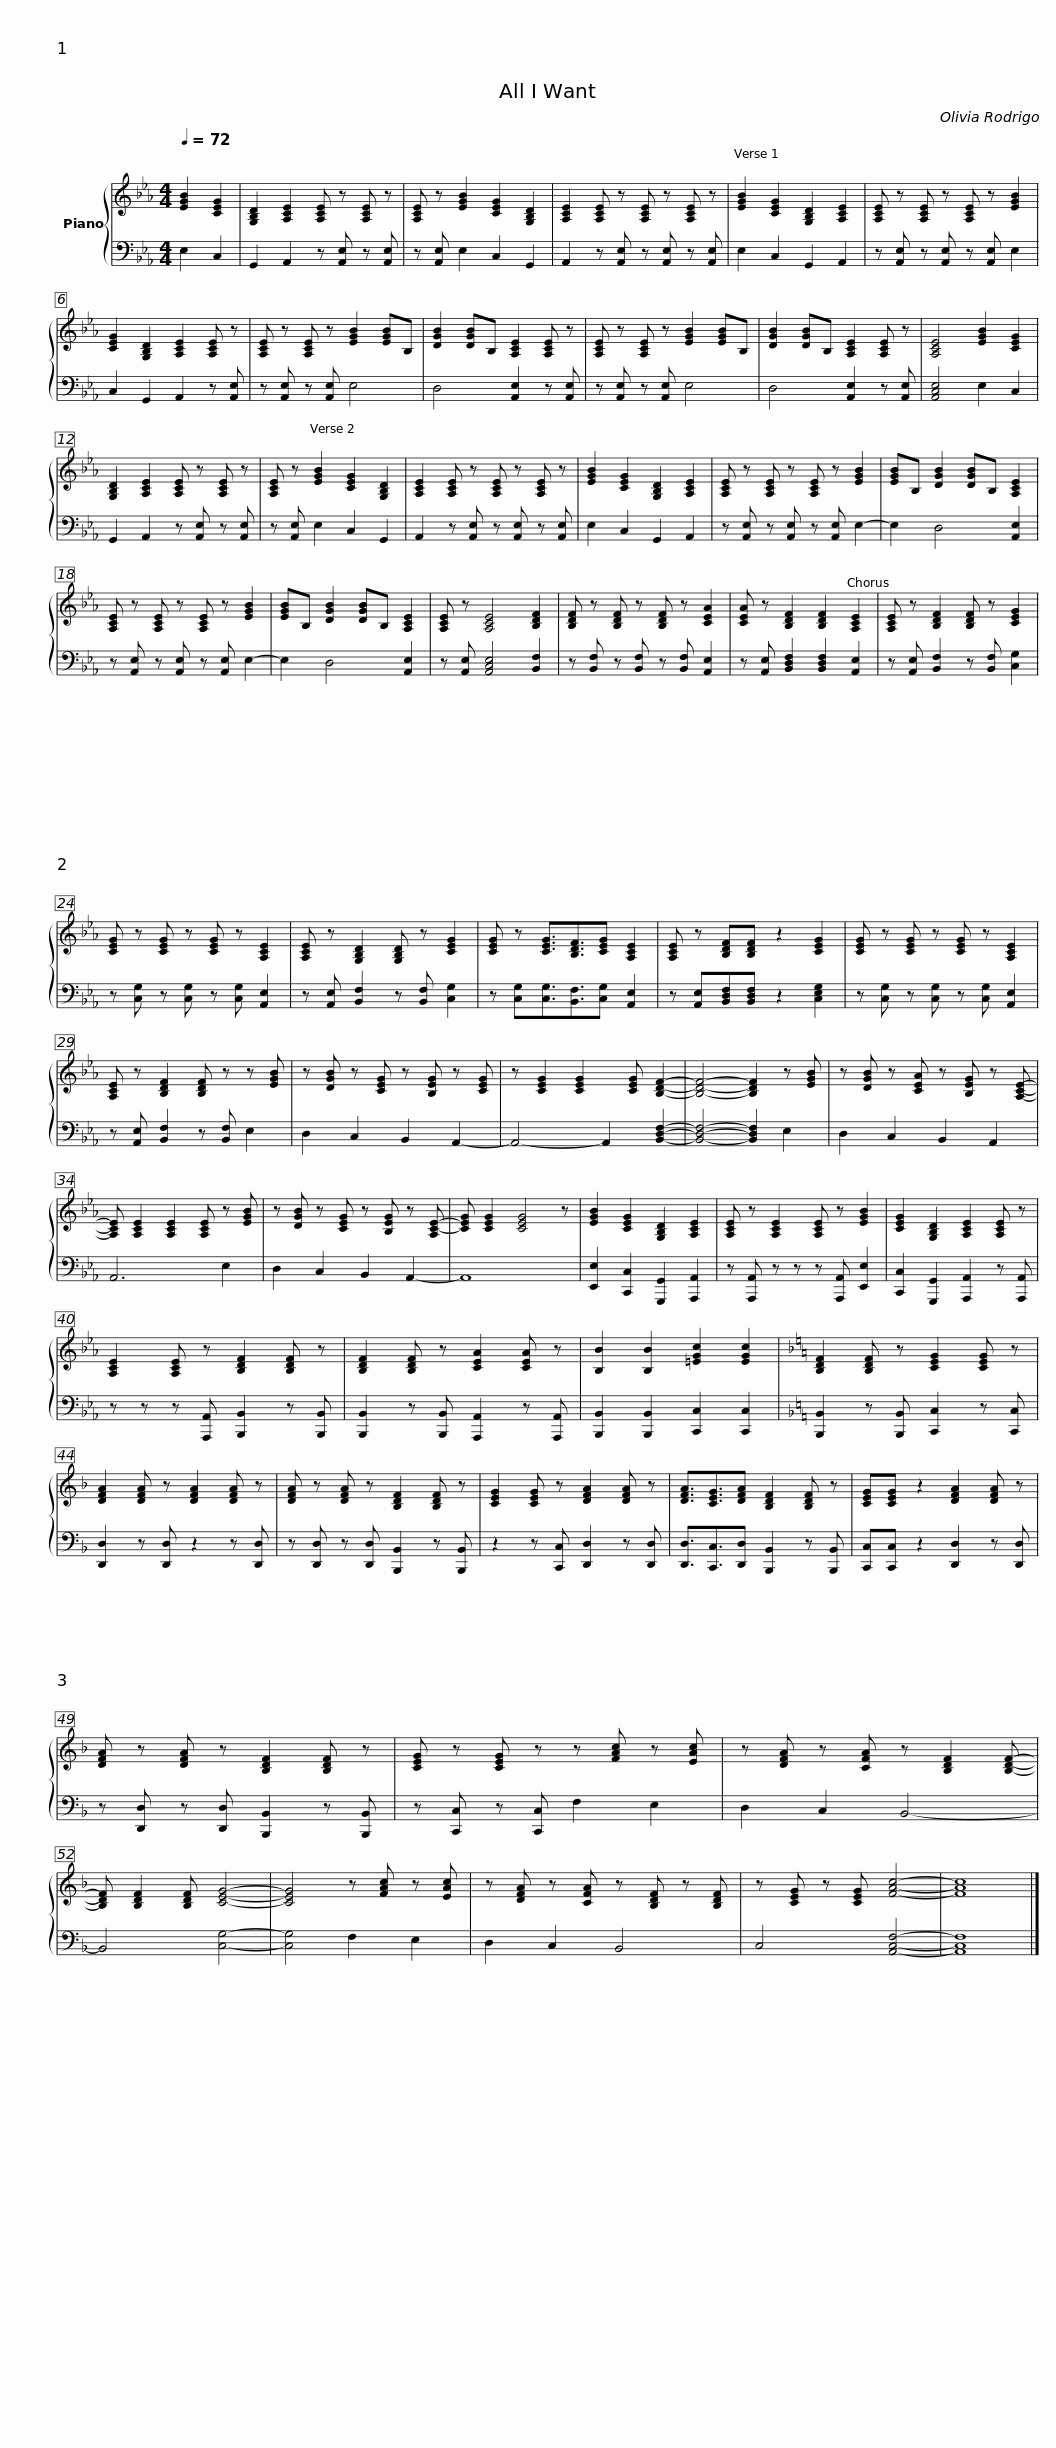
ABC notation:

X:1
%%score { 1 | 2 }
L:1/8
Q:1/4=72
M:4/4
I:linebreak $
K:Eb
V:1 treble
V:2 bass
V:1
 [EGB]2 [CEG]2 | [G,B,D]2 [A,CE]2 [A,CE] z [A,CE] z | [A,CE] z [EGB]2 [CEG]2 [G,B,D]2 | [A,CE]2 [A,CE] z [A,CE] z [A,CE] z | [EGB]2 [CEG]2 [G,B,D]2 [A,CE]2 | %5
 [A,CE] z [A,CE] z [A,CE] z [EGB]2 |$ [CEG]2 [G,B,D]2 [A,CE]2 [A,CE] z | [A,CE] z [A,CE] z [EGB]2 [EGB]B, | [DGB]2 [DGB]B, [A,CE]2 [A,CE] z | [A,CE] z [A,CE] z [EGB]2 [EGB]B, | %10
 [DGB]2 [DGB]B, [A,CE]2 [A,CE] z |$ [A,CE]4 [EGB]2 [CEG]2 | [G,B,D]2 [A,CE]2 [A,CE] z [A,CE] z | [A,CE] z [EGB]2 [CEG]2 [G,B,D]2 | [A,CE]2 [A,CE] z [A,CE] z [A,CE] z | %15
 [EGB]2 [CEG]2 [G,B,D]2 [A,CE]2 |$ [A,CE] z [A,CE] z [A,CE] z [EGB]2 | [EGB]B, [DGB]2 [DGB]B, [A,CE]2 | [A,CE] z [A,CE] z [A,CE] z [EGB]2 | [EGB]B, [DGB]2 [DGB]B, [A,CE]2 | %20
 [A,CE] z [A,CE]4 [B,DF]2 |$ [B,DF] z [B,DF] z [B,DF] z [CEA]2 | [CEA] z [B,DF]2 [B,DF]2 [A,CE]2 | [A,CE] z [B,DF]2 [B,DF] z [CEG]2 | [CEG] z [CEG] z [CEG] z [A,CE]2 | %25
 [A,CE] z [G,B,D]2 [G,B,D] z [CEG]2 |$ [CEG] z [CEG]3/2[B,DF]3/2[CEG] [A,CE]2 | [A,CE] z [B,DF][B,DF] z2 [CEG]2 | [CEG] z [CEG] z [CEG] z [A,CE]2 | [A,CE] z [B,DF]2 [B,DF] z z [EGB] | %30
 z [DGB] z [CEG] z [B,EG] z [CEG] |$ z [CEG]2 [CEG]2 [CEG] [B,DF]2- | [B,DF]4- [B,DF]2 z [EGB] | z [DGB] z [CEA] z [B,EG] z [A,CE]- | [A,CE] [A,CE]2 [A,CE]2 [A,CE] z [EGB] | %35
 z [DGB] z [CEG] z [B,EG] z [A,C-E-] |$ [CEG] [CEG]2 [CEG]4 z | [EGB]2 [CEG]2 [G,B,D]2 [A,CE]2 | [A,CE] z [A,CE]2 [A,CE] z [EGB]2 | [CEG]2 [G,B,D]2 [A,CE]2 [A,CE] z | %40
 [A,CE]2 [A,CE] z [B,DF]2 [B,DF] z |$ [B,DF]2 [B,DF] z [CEA]2 [CEA] z | [B,B]2 [B,B]2 [=EGc]2 [EGc]2 |[K:F] [B,DF]2 [B,DF] z [CEG]2 [CEG] z | [DFA]2 [DFA] z [DFA]2 [DFA] z | %45
 [DFA] z [DFA] z [B,DF]2 [B,DF] z |$ [CEG]2 [CEG] z [DFA]2 [DFA] z | [DFA]3/2[CEG]3/2[DFA] [B,DF]2 [B,DF] z | [CEG][CEG] z2 [DFA]2 [DFA] z | [DFA] z [DFA] z [B,DF]2 [B,DF] z |$ %50
 [CEG] z [CEG] z z [FAc] z [EAc] | z [DFA] z [CFA] z [B,DF]2 [B,DF]- | [B,DF] [B,DF]2 [B,DF] [CEG]4- | [CEG]4 z [FAc] z [EAc] | z [DFA] z [CFA] z [B,DF] z [B,DF] |$ %55
 z [CEG] z [CEG] [FAc]4- | [FAc]8 |] %57
V:2
 E,2 C,2 | G,,2 A,,2 z [A,,E,] z [A,,E,] | z [A,,E,] E,2 C,2 G,,2 | A,,2 z [A,,E,] z [A,,E,] z [A,,E,] | E,2 C,2 G,,2 A,,2 | %5
 z [A,,E,] z [A,,E,] z [A,,E,] E,2 |$ C,2 G,,2 A,,2 z [A,,E,] | z [A,,E,] z [A,,E,] E,4 | D,4 [A,,E,]2 z [A,,E,] | z [A,,E,] z [A,,E,] E,4 | %10
 D,4 [A,,E,]2 z [A,,E,] |$ [A,,C,E,]4 E,2 C,2 | G,,2 A,,2 z [A,,E,] z [A,,E,] | z [A,,E,] E,2 C,2 G,,2 | A,,2 z [A,,E,] z [A,,E,] z [A,,E,] | %15
 E,2 C,2 G,,2 A,,2 |$ z [A,,E,] z [A,,E,] z [A,,E,] E,2- | E,2 D,4 [A,,E,]2 | z [A,,E,] z [A,,E,] z [A,,E,] E,2- | E,2 D,4 [A,,E,]2 | %20
 z [A,,E,] [A,,C,E,]4 [B,,F,]2 |$ z [B,,F,] z [B,,F,] z [B,,F,] [A,,E,]2 | z [A,,E,] [B,,D,F,]2 [B,,D,F,]2 [A,,E,]2 | z [A,,E,] [B,,F,]2 z [B,,F,] [C,G,]2 | z [C,G,] z [C,G,] z [C,G,] [A,,E,]2 | %25
 z [A,,E,] [B,,F,]2 z [B,,F,] [C,G,]2 |$ z [C,G,][C,G,]3/2[B,,F,]3/2[C,G,] [A,,E,]2 | z [A,,E,][B,,D,F,][B,,D,F,] z2 [C,E,G,]2 | z [C,G,] z [C,G,] z [C,G,] [A,,E,]2 | z [A,,E,] [B,,F,]2 z [B,,F,] E,2 | %30
 D,2 C,2 B,,2 A,,2- |$ A,,4- A,,2 [B,,D,F,]2- | [B,,D,F,]4- [B,,D,F,]2 E,2 | D,2 C,2 B,,2 A,,2 | A,,6 E,2 | %35
 D,2 C,2 B,,2 A,,2- |$ A,,8 | [E,,E,]2 [C,,C,]2 [G,,,G,,]2 [A,,,A,,]2 | z [A,,,A,,] z z z [A,,,A,,] [E,,E,]2 | [C,,C,]2 [G,,,G,,]2 [A,,,A,,]2 z [A,,,A,,] | %40
 z z z [A,,,A,,] [B,,,B,,]2 z [B,,,B,,] |$ [B,,,B,,]2 z [B,,,B,,] [A,,,A,,]2 z [A,,,A,,] | [B,,,B,,]2 [B,,,B,,]2 [C,,C,]2 [C,,C,]2 |[K:F] [B,,,B,,]2 z [B,,,B,,] [C,,C,]2 z [C,,C,] | [D,,D,]2 z [D,,D,] z2 z [D,,D,] | %45
 z [D,,D,] z [D,,D,] [B,,,B,,]2 z [B,,,B,,] |$ z2 z [C,,C,] [D,,D,]2 z [D,,D,] | [D,,D,]3/2[C,,C,]3/2[D,,D,] [B,,,B,,]2 z [B,,,B,,] | [C,,C,][C,,C,] z2 [D,,D,]2 z [D,,D,] | z [D,,D,] z [D,,D,] [B,,,B,,]2 z [B,,,B,,] |$ %50
 z [C,,C,] z [C,,C,] F,2 E,2 | D,2 C,2 B,,4- | B,,4 [C,G,]4- | [C,G,]4 F,2 E,2 | D,2 C,2 B,,4 |$ %55
 C,4 [A,,C,F,]4- | [A,,C,F,]8 |] %57
